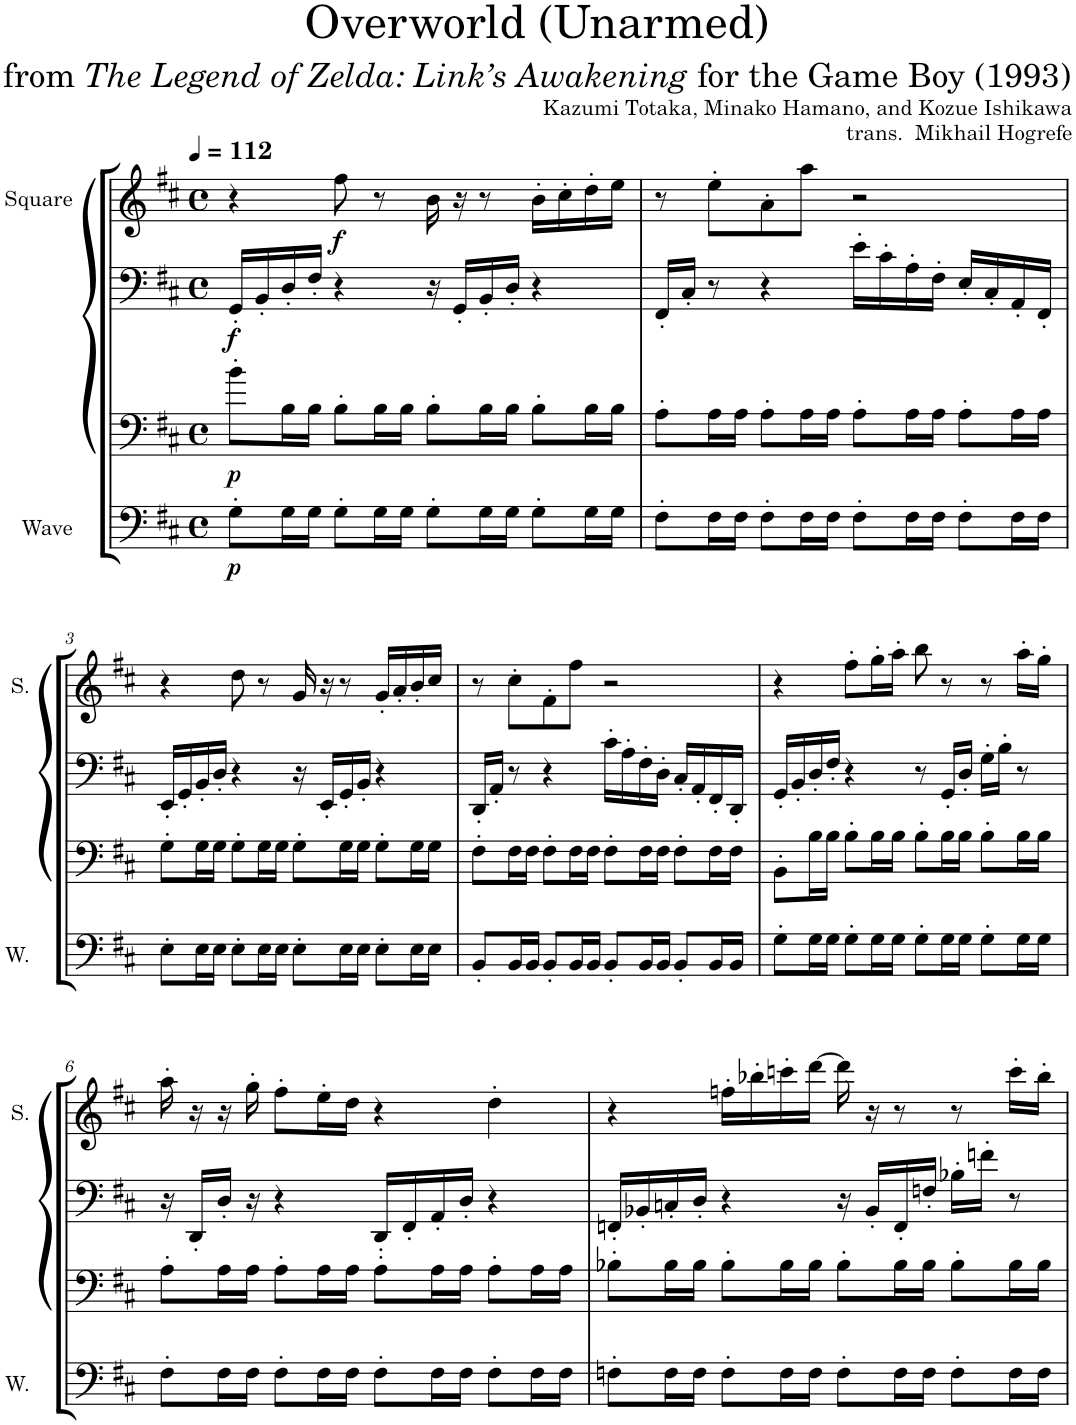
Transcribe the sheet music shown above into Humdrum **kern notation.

**kern	**dynam	**kern	**dynam	**kern	**dynam	**kern	**dynam
*part4	*part4	*part3	*part3	*part2	*part2	*part1	*part1
*staff4	*staff4	*staff3	*staff3	*staff2	*staff2	*staff1	*staff1
*I"Wave	*	*I"Square Synthesizer	*	*I"Square Synthesizer	*	*I"Square	*
*I'W.	*	*	*	*	*	*I'S.	*
*clefF4	*	*clefF4	*	*clefF4	*	*clefG2	*
*k[f#c#]	*	*k[f#c#]	*	*k[f#c#]	*	*k[f#c#]	*
*M4/4	*	*M4/4	*	*M4/4	*	*M4/4	*
*met(c)	*	*met(c)	*	*met(c)	*	*met(c)	*
*MM112	*	*MM112	*	*MM112	*	*MM112	*
=1	=1	=1	=1	=1	=1	=1	=1
!	!LO:DY:b	!	!LO:DY:b	!	!LO:DY:b	!	!
8G'\L	p	8b'\L	p	16GG'/LL	f	4r	.
.	.	.	.	16BB'/	.	.	.
16G\L	.	16B\L	.	16D'/	.	.	.
16G\JJ	.	16B\JJ	.	16F#'/JJ	.	.	.
!	!	!	!	!	!	!	!LO:DY:b
8G'\L	.	8B'\L	.	4r	.	8ff#\	f
16G\L	.	16B\L	.	.	.	8r	.
16G\JJ	.	16B\JJ	.	.	.	.	.
8G'\L	.	8B'\L	.	16r	.	16b\	.
.	.	.	.	16GG'/LL	.	16r	.
16G\L	.	16B\L	.	16BB'/	.	8r	.
16G\JJ	.	16B\JJ	.	16D'/JJ	.	.	.
8G'\L	.	8B'\L	.	4r	.	16b'\LL	.
.	.	.	.	.	.	16cc#'\	.
16G\L	.	16B\L	.	.	.	16dd'\	.
16G\JJ	.	16B\JJ	.	.	.	16ee\JJ	.
=2	=2	=2	=2	=2	=2	=2	=2
8F#'\L	.	8A'\L	.	16FF#'/LL	.	8r	.
.	.	.	.	16C#'/JJ	.	.	.
16F#\L	.	16A\L	.	8r	.	8ee'\L	.
16F#\JJ	.	16A\JJ	.	.	.	.	.
8F#'\L	.	8A'\L	.	4r	.	8a'\	.
16F#\L	.	16A\L	.	.	.	8aa\J	.
16F#\JJ	.	16A\JJ	.	.	.	.	.
8F#'\L	.	8A'\L	.	16e'\LL	.	2r	.
.	.	.	.	16c#'\	.	.	.
16F#\L	.	16A\L	.	16A'\	.	.	.
16F#\JJ	.	16A\JJ	.	16F#'\JJ	.	.	.
8F#'\L	.	8A'\L	.	16E'/LL	.	.	.
.	.	.	.	16C#'/	.	.	.
16F#\L	.	16A\L	.	16AA'/	.	.	.
16F#\JJ	.	16A\JJ	.	16FF#'/JJ	.	.	.
!!LO:LB:g=z
=3	=3	=3	=3	=3	=3	=3	=3
8E'\L	.	8G'\L	.	16EE'/LL	.	4r	.
.	.	.	.	16GG'/	.	.	.
16E\L	.	16G\L	.	16BB'/	.	.	.
16E\JJ	.	16G\JJ	.	16D'/JJ	.	.	.
8E'\L	.	8G'\L	.	4r	.	8dd\	.
16E\L	.	16G\L	.	.	.	8r	.
16E\JJ	.	16G\JJ	.	.	.	.	.
8E'\L	.	8G'\L	.	16r	.	16g/	.
.	.	.	.	16EE'/LL	.	16r	.
16E\L	.	16G\L	.	16GG'/	.	8r	.
16E\JJ	.	16G\JJ	.	16BB'/JJ	.	.	.
8E'\L	.	8G'\L	.	4r	.	16g'/LL	.
.	.	.	.	.	.	16a'/	.
16E\L	.	16G\L	.	.	.	16b'/	.
16E\JJ	.	16G\JJ	.	.	.	16cc#/JJ	.
=4	=4	=4	=4	=4	=4	=4	=4
8BB'/L	.	8F#'\L	.	16DD'/LL	.	8r	.
.	.	.	.	16AA'/JJ	.	.	.
16BB/L	.	16F#\L	.	8r	.	8cc#'\L	.
16BB/JJ	.	16F#\JJ	.	.	.	.	.
8BB'/L	.	8F#'\L	.	4r	.	8f#'\	.
16BB/L	.	16F#\L	.	.	.	8ff#\J	.
16BB/JJ	.	16F#\JJ	.	.	.	.	.
8BB'/L	.	8F#'\L	.	16c#'\LL	.	2r	.
.	.	.	.	16A'\	.	.	.
16BB/L	.	16F#\L	.	16F#'\	.	.	.
16BB/JJ	.	16F#\JJ	.	16D'\JJ	.	.	.
8BB'/L	.	8F#'\L	.	16C#'/LL	.	.	.
.	.	.	.	16AA'/	.	.	.
16BB/L	.	16F#\L	.	16FF#'/	.	.	.
16BB/JJ	.	16F#\JJ	.	16DD'/JJ	.	.	.
=5	=5	=5	=5	=5	=5	=5	=5
8G'\L	.	8BB'\L	.	16GG'/LL	.	4r	.
.	.	.	.	16BB'/	.	.	.
16G\L	.	16B\L	.	16D'/	.	.	.
16G\JJ	.	16B\JJ	.	16F#'/JJ	.	.	.
8G'\L	.	8B'\L	.	4r	.	8ff#'\L	.
16G\L	.	16B\L	.	.	.	16gg'\L	.
16G\JJ	.	16B\JJ	.	.	.	16aa'\JJ	.
8G'\L	.	8B'\L	.	8r	.	8bb\	.
16G\L	.	16B\L	.	16GG'/LL	.	8r	.
16G\JJ	.	16B\JJ	.	16D'/JJ	.	.	.
8G'\L	.	8B'\L	.	16G'\LL	.	8r	.
.	.	.	.	16B'\JJ	.	.	.
16G\L	.	16B\L	.	8r	.	16aa'\LL	.
16G\JJ	.	16B\JJ	.	.	.	16gg'\JJ	.
!!LO:LB:g=z
=6	=6	=6	=6	=6	=6	=6	=6
8F#'\L	.	8A'\L	.	16r	.	16aa'\	.
.	.	.	.	16DD'/LL	.	16r	.
16F#\L	.	16A\L	.	16D'/JJ	.	16r	.
16F#\JJ	.	16A\JJ	.	16r	.	16gg'\	.
8F#'\L	.	8A'\L	.	4r	.	8ff#'\L	.
16F#\L	.	16A\L	.	.	.	16ee'\L	.
16F#\JJ	.	16A\JJ	.	.	.	16dd\JJ	.
8F#'\L	.	8A'\L	.	16DD'/LL	.	4r	.
.	.	.	.	16FF#'/	.	.	.
16F#\L	.	16A\L	.	16AA'/	.	.	.
16F#\JJ	.	16A\JJ	.	16D'/JJ	.	.	.
8F#'\L	.	8A'\L	.	4r	.	4dd'\	.
16F#\L	.	16A\L	.	.	.	.	.
16F#\JJ	.	16A\JJ	.	.	.	.	.
=7	=7	=7	=7	=7	=7	=7	=7
8Fn'\L	.	8B-X'\L	.	16FFn'/LL	.	4r	.
.	.	.	.	16BB-X'/	.	.	.
16F\L	.	16B-\L	.	16Cn'/	.	.	.
16F\JJ	.	16B-\JJ	.	16D'/JJ	.	.	.
8F'\L	.	8B-'\L	.	4r	.	16ffn'\LL	.
.	.	.	.	.	.	16bb-X'\	.
16F\L	.	16B-\L	.	.	.	16cccn'\	.
16F\JJ	.	16B-\JJ	.	.	.	[16ddd\JJ	.
8F'\L	.	8B-'\L	.	16r	.	16ddd\]	.
.	.	.	.	16BB-'/LL	.	16r	.
16F\L	.	16B-\L	.	16FF'/	.	8r	.
16F\JJ	.	16B-\JJ	.	16Fn'/JJ	.	.	.
8F'\L	.	8B-'\L	.	16B-X'\LL	.	8r	.
.	.	.	.	16fn'\JJ	.	.	.
16F\L	.	16B-\L	.	8r	.	16ccc'\LL	.
16F\JJ	.	16B-\JJ	.	.	.	16bb-'\JJ	.
=	=	=	=	=	=	=	=
*-	*-	*-	*-	*-	*-	*-	*-
